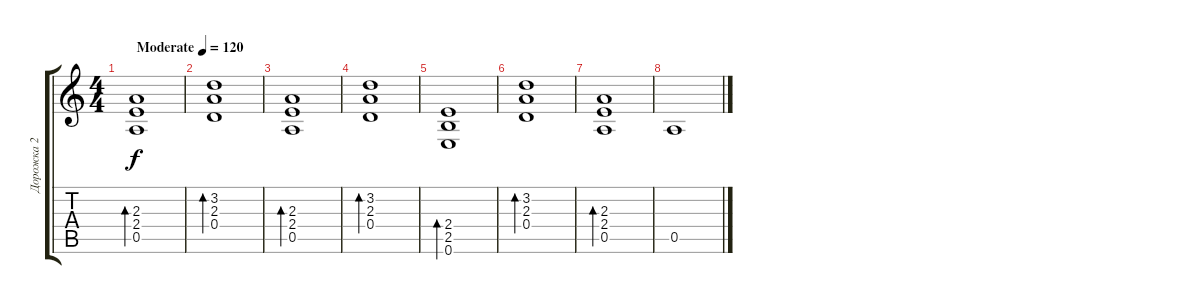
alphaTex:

\track ("Дорожка 2" "Дорожка 2") {instrument acousticguitarsteel}
\staff {score tabs}
\tuning (E4 B3 G3 D3 A2 E2) {hide}
\ts (4 4)
\tempo (120 "Moderate")
\clef g2
\ks c
(2.3 2.4 0.5).1{bd 60 dy f instrument acousticguitarsteel} |
(3.2 2.3 0.4).1{bd 240} |
(2.3 2.4 0.5).1{bd 240} |
(3.2 2.3 0.4).1{bd 240} |
(2.4 2.5 0.6).1{bd 240} |
(3.2 2.3 0.4).1{bd 240} |
(2.3 2.4 0.5).1{bd 60} |
0.5.1
